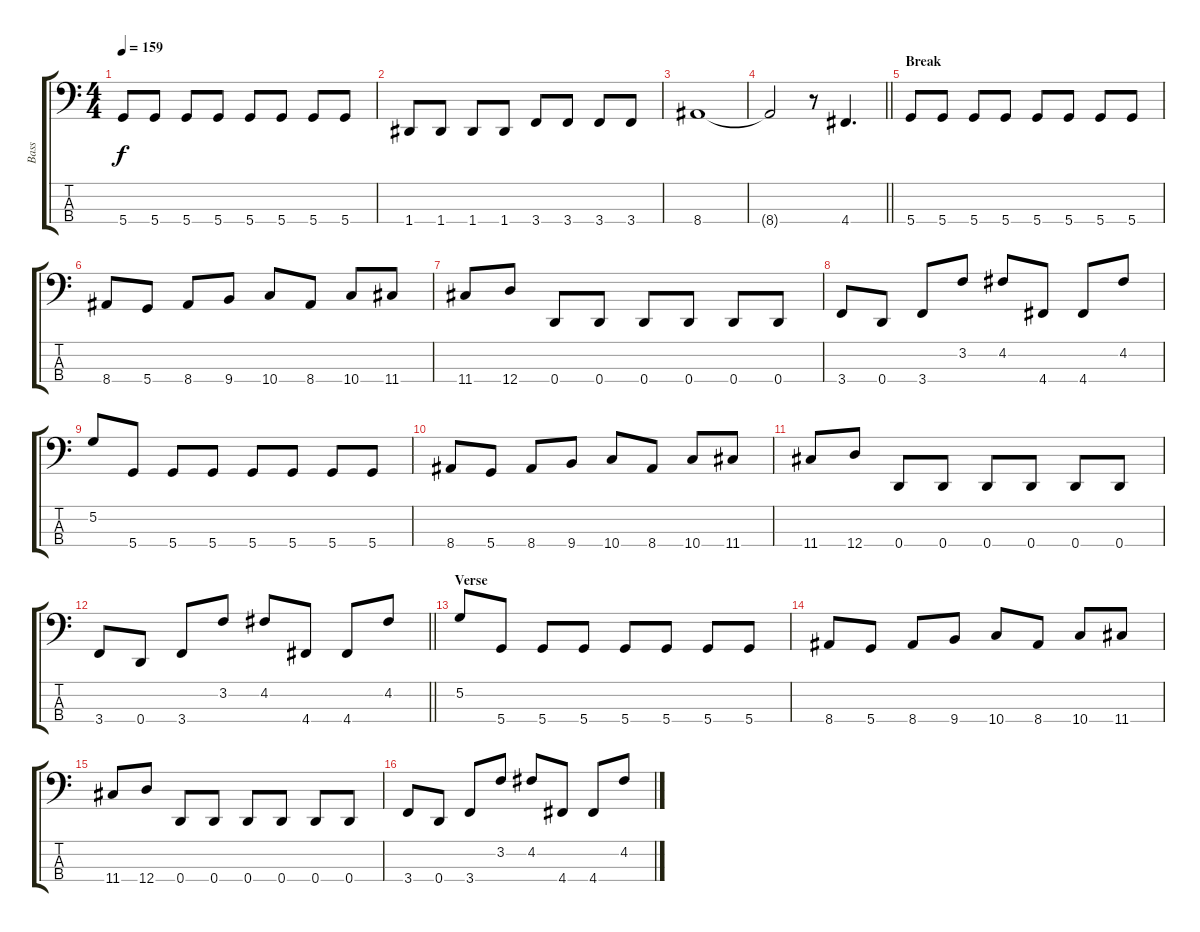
\track ("Bass" "Bass") {instrument electricbassfinger}
\staff {score tabs}
\tuning (G2 D2 A1 D1) {hide}
\ts (4 4)
\tempo 159
\clef f4
\ks c
5.4.8{dy f} 5.4.8 5.4.8 5.4.8 5.4.8 5.4.8 5.4.8 5.4.8 |
1.4.8 1.4.8 1.4.8 1.4.8 3.4.8 3.4.8 3.4.8 3.4.8 |
8.4.1 |
\barLineRight lightlight
8.4{t}.2 r.8 4.4.4{d} |
\section ("" "Break")
5.4.8 5.4.8 5.4.8 5.4.8 5.4.8 5.4.8 5.4.8 5.4.8 |
8.4.8 5.4.8 8.4.8 9.4.8 10.4.8 8.4.8 10.4.8 11.4.8 |
11.4.8 12.4.8 0.4.8 0.4.8 0.4.8 0.4.8 0.4.8 0.4.8 |
3.4.8 0.4.8 3.4.8 3.2.8 4.2.8 4.4.8 4.4.8 4.2.8 |
5.2.8 5.4.8 5.4.8 5.4.8 5.4.8 5.4.8 5.4.8 5.4.8 |
8.4.8 5.4.8 8.4.8 9.4.8 10.4.8 8.4.8 10.4.8 11.4.8 |
11.4.8 12.4.8 0.4.8 0.4.8 0.4.8 0.4.8 0.4.8 0.4.8 |
\barLineRight lightlight
3.4.8 0.4.8 3.4.8 3.2.8 4.2.8 4.4.8 4.4.8 4.2.8 |
\section ("" "Verse")
5.2.8 5.4.8 5.4.8 5.4.8 5.4.8 5.4.8 5.4.8 5.4.8 |
8.4.8 5.4.8 8.4.8 9.4.8 10.4.8 8.4.8 10.4.8 11.4.8 |
11.4.8 12.4.8 0.4.8 0.4.8 0.4.8 0.4.8 0.4.8 0.4.8 |
3.4.8 0.4.8 3.4.8 3.2.8 4.2.8 4.4.8 4.4.8 4.2.8
